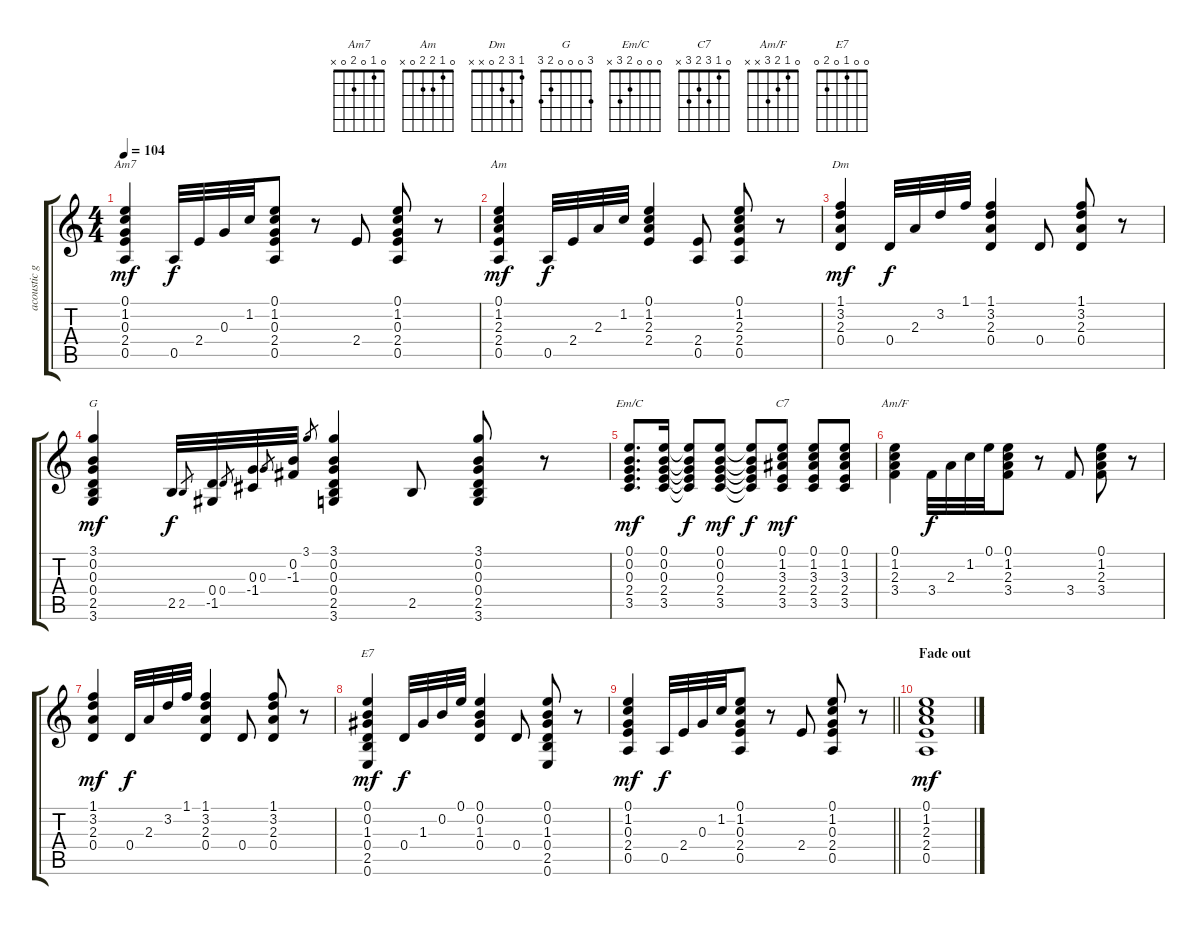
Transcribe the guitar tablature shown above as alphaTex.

\track ("acoustic guitar " "acoustic g") {instrument acousticguitarnylon}
\staff {score tabs}
\tuning (E4 B3 G3 D3 A2 E2) {hide}
\chord ("Am7" 0 1 0 2 0 x)
\chord ("Am" 0 1 2 2 0 x)
\chord ("Dm" 1 3 2 0 x x)
\chord ("G" 3 0 0 0 2 3)
\chord ("Em/C" 0 0 0 2 3 x)
\chord ("C7" 0 1 3 2 3 x)
\chord ("Am/F" 0 1 2 3 x x)
\chord ("E7" 0 0 1 0 2 0)
\ts (4 4)
\tempo 104
\clef g2
\ks c
(0.1 1.2 0.3 2.4 0.5).4{ch "Am7" dy mf} 0.5.32{dy f} 2.4.32 0.3.32 1.2.32 (0.1 1.2 0.3 2.4 0.5).8 r.8 2.4.8 (0.1 1.2 0.3 2.4 0.5).8 r.8 |
(0.1 1.2 2.3 2.4 0.5).4{ch "Am" dy mf volume 16} 0.5.32{dy f} 2.4.32 2.3.32 1.2.32 (0.1 1.2 2.3 2.4).4 (2.4 0.5).8 (0.1 1.2 2.3 2.4 0.5).8 r.8 |
(1.1 3.2 2.3 0.4).4{ch "Dm" dy mf} 0.4.32{dy f} 2.3.32 3.2.32 1.1.32 (1.1 3.2 2.3 0.4).4 0.4.8 (1.1 3.2 2.3 0.4).8 r.8 |
(3.1 0.2 0.3 0.4 2.5 3.6).4{ch "G" dy mf} 2.5.32{dy f} 2.5.8{gr} (0.4 -1.5).32 0.4.8{gr} (0.3 -1.4).32 0.3.8{gr} (0.2 -1.3).32 3.1.8{gr} (3.1 0.2 0.3 0.4 2.5 3.6).4 2.5.8 (3.1 0.2 0.3 0.4 2.5 3.6).8 r.8 |
(0.1 0.2 0.3 2.4 3.5).8{d ch "Em/C" dy mf} (0.1 0.2 0.3 2.4 3.5).16 (0.1{t} 0.2{t} 0.3{t} 2.4{t} 3.5{t}).8{dy f} (0.1 0.2 0.3 2.4 3.5).8{dy mf} (0.1{t} 0.2{t} 0.3{t} 2.4{t} 3.5{t}).8{dy f} (0.1 1.2 3.3 2.4 3.5).8{ch "C7" dy mf} (0.1 1.2 3.3 2.4 3.5).8 (0.1 1.2 3.3 2.4 3.5).8 |
(0.1 1.2 2.3 3.4).4{ch "Am/F"} 3.4.32{dy f} 2.3.32 1.2.32 0.1.32 (0.1 1.2 2.3 3.4).8 r.8 3.4.8 (0.1 1.2 2.3 3.4).8 r.8 |
(1.1 3.2 2.3 0.4).4{dy mf} 0.4.32{dy f} 2.3.32 3.2.32 1.1.32 (1.1 3.2 2.3 0.4).4 0.4.8 (1.1 3.2 2.3 0.4).8 r.8 |
(0.1 0.2 1.3 0.4 2.5 0.6).4{ch "E7" dy mf} 0.4.32{dy f} 1.3.32 0.2.32 0.1.32 (0.1 0.2 1.3 0.4).4 0.4.8 (0.1 0.2 1.3 0.4 2.5 0.6).8 r.8 |
\barLineRight lightlight
(0.1 1.2 0.3 2.4 0.5).4{dy mf} 0.5.32{dy f} 2.4.32 0.3.32 1.2.32 (0.1 1.2 0.3 2.4 0.5).8 r.8 2.4.8 (0.1 1.2 0.3 2.4 0.5).8 r.8 |
\section ("" "Fade out")
(0.1 1.2 2.3 2.4 0.5).1{dy mf}
